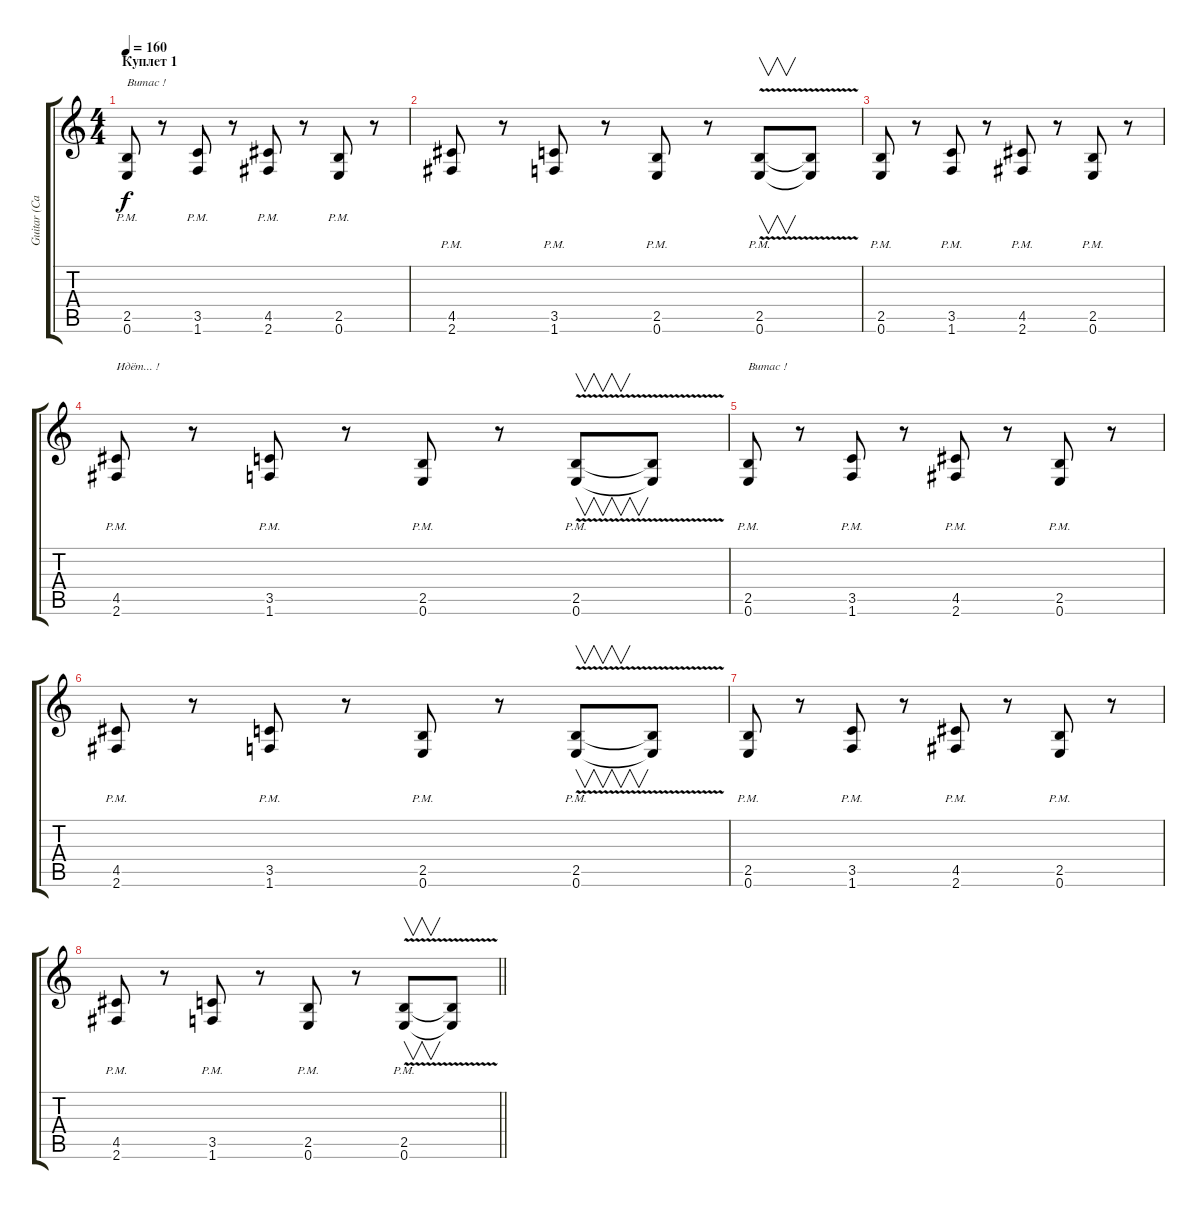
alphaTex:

\track ("Guitar (Cаня)" "Guitar (Cа") {instrument distortionguitar}
\staff {score tabs}
\tuning (E4 B3 G3 D3 A2 E2) {hide}
\ts (4 4)
\section ("" "Куплет 1")
\tempo 160
\clef g2
\ks c
(2.5{pm} 0.6{pm}).8{txt "Витас !" dy f} r.8 (3.5{pm} 1.6{pm}).8 r.8 (4.5{pm} 2.6{pm}).8 r.8 (2.5{pm} 0.6{pm}).8 r.8 |
(4.5{pm} 2.6{pm}).8 r.8 (3.5{pm} 1.6{pm}).8 r.8 (2.5{pm} 0.6{pm}).8 r.8 (2.5{v pm} 0.6{v pm}).8{v} (2.5{t} 0.6{t}).8 |
(2.5{pm} 0.6{pm}).8 r.8 (3.5{pm} 1.6{pm}).8 r.8 (4.5{pm} 2.6{pm}).8 r.8 (2.5{pm} 0.6{pm}).8 r.8 |
(4.5{pm} 2.6{pm}).8{txt "Идёт... !"} r.8 (3.5{pm} 1.6{pm}).8 r.8 (2.5{pm} 0.6{pm}).8 r.8 (2.5{v pm} 0.6{v pm}).8{v} (2.5{t} 0.6{t}).8 |
(2.5{pm} 0.6{pm}).8{txt "Витас !"} r.8 (3.5{pm} 1.6{pm}).8 r.8 (4.5{pm} 2.6{pm}).8 r.8 (2.5{pm} 0.6{pm}).8 r.8 |
(4.5{pm} 2.6{pm}).8 r.8 (3.5{pm} 1.6{pm}).8 r.8 (2.5{pm} 0.6{pm}).8 r.8 (2.5{v pm} 0.6{v pm}).8{v} (2.5{t} 0.6{t}).8 |
(2.5{pm} 0.6{pm}).8 r.8 (3.5{pm} 1.6{pm}).8 r.8 (4.5{pm} 2.6{pm}).8 r.8 (2.5{pm} 0.6{pm}).8 r.8 |
\barLineRight lightlight
(4.5{pm} 2.6{pm}).8 r.8 (3.5{pm} 1.6{pm}).8 r.8 (2.5{pm} 0.6{pm}).8 r.8 (2.5{v pm} 0.6{v pm}).8{v} (2.5{t} 0.6{t}).8
